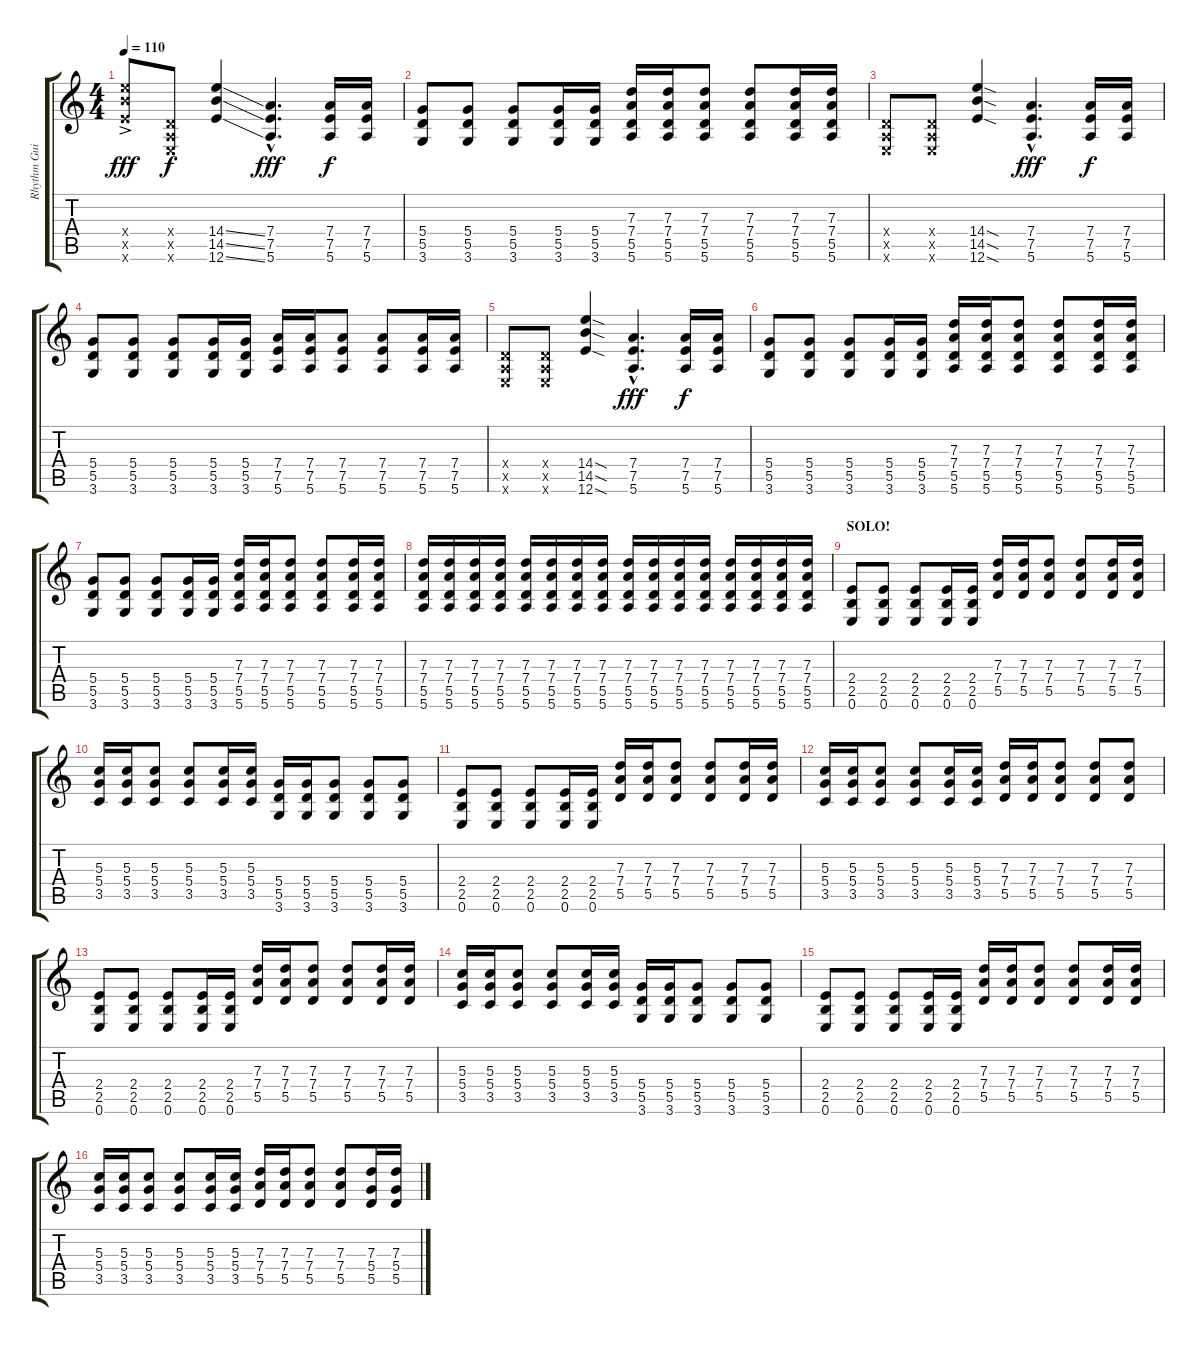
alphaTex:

\track ("Rhythm Guitar" "Rhythm Gui") {instrument overdrivenguitar}
\staff {score tabs}
\tuning (E4 B3 G3 D3 A2 E2) {hide}
\ts (4 4)
\tempo 110
\clef g2
\ks c
(14.4{ac x} 14.5{ac x} 12.6{ac x}).8{dy fff} (0.4{x} 0.5{x} 0.6{x}).8{dy f} (14.4{ss} 14.5{ss} 12.6{ss}).4 (7.4{hac} 7.5{hac} 5.6{hac}).4{d dy fff} (7.4 7.5 5.6).16{dy f} (7.4 7.5 5.6).16 |
(5.4 5.5 3.6).8 (5.4 5.5 3.6).8 (5.4 5.5 3.6).8 (5.4 5.5 3.6).16 (5.4 5.5 3.6).16 (7.3 7.4 5.5 5.6).16 (7.3 7.4 5.5 5.6).16 (7.3 7.4 5.5 5.6).8 (7.3 7.4 5.5 5.6).8 (7.3 7.4 5.5 5.6).16 (7.3 7.4 5.5 5.6).16 |
(0.4{x} 0.5{x} 0.6{x}).8 (0.4{x} 0.5{x} 0.6{x}).8 (14.4{sod} 14.5{sod} 12.6{sod}).4 (7.4{hac} 7.5{hac} 5.6{hac}).4{d dy fff} (7.4 7.5 5.6).16{dy f} (7.4 7.5 5.6).16 |
(5.4 5.5 3.6).8 (5.4 5.5 3.6).8 (5.4 5.5 3.6).8 (5.4 5.5 3.6).16 (5.4 5.5 3.6).16 (7.4 7.5 5.6).16 (7.4 7.5 5.6).16 (7.4 7.5 5.6).8 (7.4 7.5 5.6).8 (7.4 7.5 5.6).16 (7.4 7.5 5.6).16 |
(0.4{x} 0.5{x} 0.6{x}).8 (0.4{x} 0.5{x} 0.6{x}).8 (14.4{sod} 14.5{sod} 12.6{sod}).4 (7.4{hac} 7.5{hac} 5.6{hac}).4{d dy fff} (7.4 7.5 5.6).16{dy f} (7.4 7.5 5.6).16 |
(5.4 5.5 3.6).8 (5.4 5.5 3.6).8 (5.4 5.5 3.6).8 (5.4 5.5 3.6).16 (5.4 5.5 3.6).16 (7.3 7.4 5.5 5.6).16 (7.3 7.4 5.5 5.6).16 (7.3 7.4 5.5 5.6).8 (7.3 7.4 5.5 5.6).8 (7.3 7.4 5.5 5.6).16 (7.3 7.4 5.5 5.6).16 |
(5.4 5.5 3.6).8 (5.4 5.5 3.6).8 (5.4 5.5 3.6).8 (5.4 5.5 3.6).16 (5.4 5.5 3.6).16 (7.3 7.4 5.5 5.6).16 (7.3 7.4 5.5 5.6).16 (7.3 7.4 5.5 5.6).8 (7.3 7.4 5.5 5.6).8 (7.3 7.4 5.5 5.6).16 (7.3 7.4 5.5 5.6).16 |
(7.3 7.4 5.5 5.6).16 (7.3 7.4 5.5 5.6).16 (7.3 7.4 5.5 5.6).16 (7.3 7.4 5.5 5.6).16 (7.3 7.4 5.5 5.6).16 (7.3 7.4 5.5 5.6).16 (7.3 7.4 5.5 5.6).16 (7.3 7.4 5.5 5.6).16 (7.3 7.4 5.5 5.6).16 (7.3 7.4 5.5 5.6).16 (7.3 7.4 5.5 5.6).16 (7.3 7.4 5.5 5.6).16 (7.3 7.4 5.5 5.6).16 (7.3 7.4 5.5 5.6).16 (7.3 7.4 5.5 5.6).16 (7.3 7.4 5.5 5.6).16 |
\section ("" "SOLO!")
(2.4 2.5 0.6).8 (2.4 2.5 0.6).8 (2.4 2.5 0.6).8 (2.4 2.5 0.6).16 (2.4 2.5 0.6).16 (7.3 7.4 5.5).16 (7.3 7.4 5.5).16 (7.3 7.4 5.5).8 (7.3 7.4 5.5).8 (7.3 7.4 5.5).16 (7.3 7.4 5.5).16 |
(5.3 5.4 3.5).16 (5.3 5.4 3.5).16 (5.3 5.4 3.5).8 (5.3 5.4 3.5).8 (5.3 5.4 3.5).16 (5.3 5.4 3.5).16 (5.4 5.5 3.6).16 (5.4 5.5 3.6).16 (5.4 5.5 3.6).8 (5.4 5.5 3.6).8 (5.4 5.5 3.6).8 |
(2.4 2.5 0.6).8 (2.4 2.5 0.6).8 (2.4 2.5 0.6).8 (2.4 2.5 0.6).16 (2.4 2.5 0.6).16 (7.3 7.4 5.5).16 (7.3 7.4 5.5).16 (7.3 7.4 5.5).8 (7.3 7.4 5.5).8 (7.3 7.4 5.5).16 (7.3 7.4 5.5).16 |
(5.3 5.4 3.5).16 (5.3 5.4 3.5).16 (5.3 5.4 3.5).8 (5.3 5.4 3.5).8 (5.3 5.4 3.5).16 (5.3 5.4 3.5).16 (7.3 7.4 5.5).16 (7.3 7.4 5.5).16 (7.3 7.4 5.5).8 (7.3 7.4 5.5).8 (7.3 7.4 5.5).8 |
(2.4 2.5 0.6).8 (2.4 2.5 0.6).8 (2.4 2.5 0.6).8 (2.4 2.5 0.6).16 (2.4 2.5 0.6).16 (7.3 7.4 5.5).16 (7.3 7.4 5.5).16 (7.3 7.4 5.5).8 (7.3 7.4 5.5).8 (7.3 7.4 5.5).16 (7.3 7.4 5.5).16 |
(5.3 5.4 3.5).16 (5.3 5.4 3.5).16 (5.3 5.4 3.5).8 (5.3 5.4 3.5).8 (5.3 5.4 3.5).16 (5.3 5.4 3.5).16 (5.4 5.5 3.6).16 (5.4 5.5 3.6).16 (5.4 5.5 3.6).8 (5.4 5.5 3.6).8 (5.4 5.5 3.6).8 |
(2.4 2.5 0.6).8 (2.4 2.5 0.6).8 (2.4 2.5 0.6).8 (2.4 2.5 0.6).16 (2.4 2.5 0.6).16 (7.3 7.4 5.5).16 (7.3 7.4 5.5).16 (7.3 7.4 5.5).8 (7.3 7.4 5.5).8 (7.3 7.4 5.5).16 (7.3 7.4 5.5).16 |
(5.3 5.4 3.5).16 (5.3 5.4 3.5).16 (5.3 5.4 3.5).8 (5.3 5.4 3.5).8 (5.3 5.4 3.5).16 (5.3 5.4 3.5).16 (7.3 7.4 5.5).16 (7.3 7.4 5.5).16 (7.3 7.4 5.5).8 (7.3 7.4 5.5).8 (7.3 5.4 5.5).16 (7.3 5.4 5.5).16
